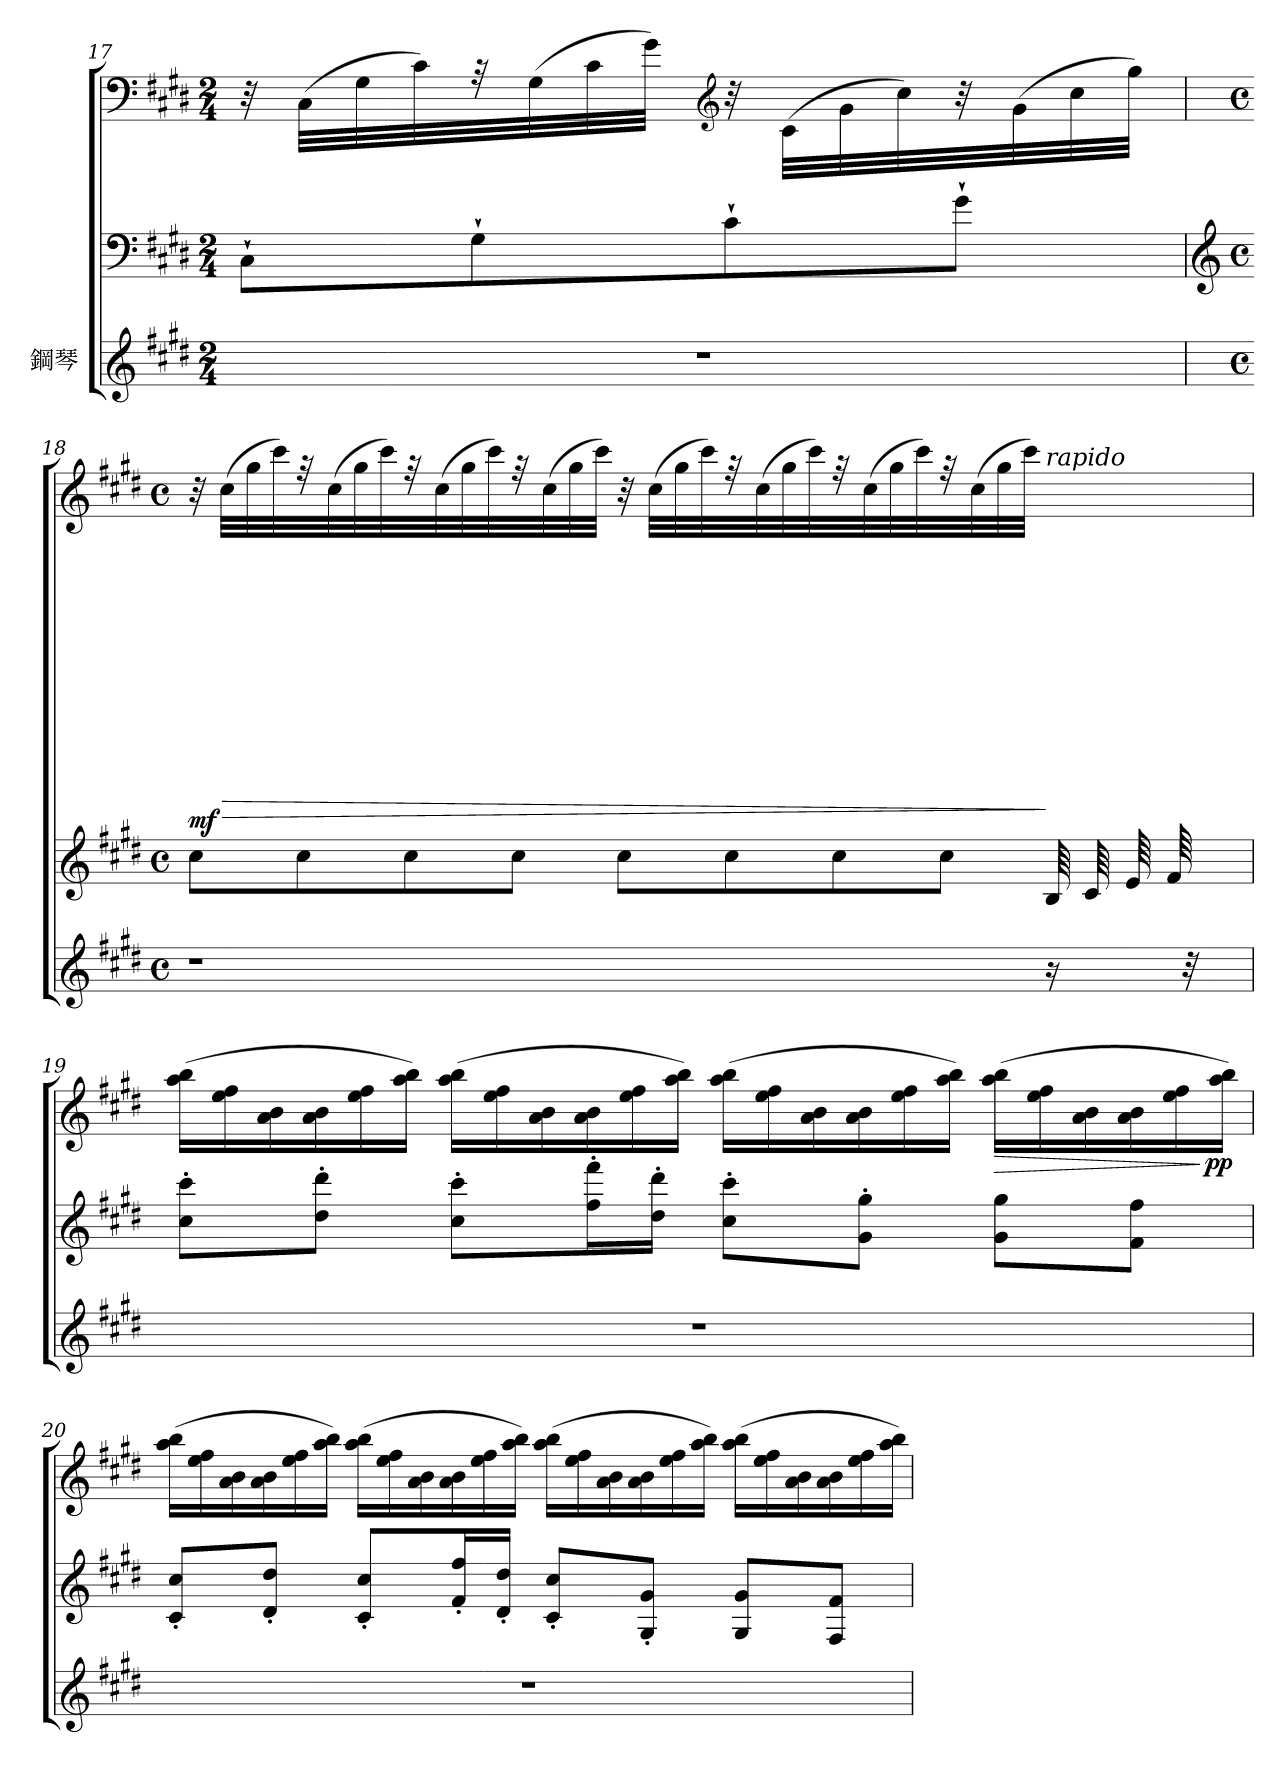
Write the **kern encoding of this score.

**kern	**kern	**kern	**dynam
*part1	*part1	*part1	*part1
*staff3	*staff2	*staff1	*staff1/2/3
*I"鋼琴	*	*	*
!!LO:LB:g=z
*clefG2	*clefF4	*clefF4	*
*k[f#c#g#d#]	*k[f#c#g#d#]	*k[f#c#g#d#]	*
*M2/4	*M2/4	*M2/4	*
=17	=17	=17	=17
2r	8C#`\L	32r	.
.	.	(>32C#\LLL	.
.	.	32G#\	.
.	.	32c#\)	.
.	8G#`\	32r	.
.	.	(>32G#\	.
.	.	32c#\	.
.	.	32g#\JJJ)	.
*	*	*clefG2	*
.	8c#`\	32r	.
.	.	(>32c#\LLL	.
.	.	32g#\	.
.	.	32cc#\)	.
.	8g#`\J	32r	.
.	.	(>32g#\	.
.	.	32cc#\	.
.	.	32gg#\JJJ)	.
=18	=18	=18	=18
*	*clefG2	*	*
*M4/4	*M4/4	*M4/4	*
*met(c)	*met(c)	*met(c)	*
!	!	!	!LO:HP:b
*	*	*^	*
!	!	!	!	!LO:DY:n=1:b
1r	8cc#\L	32r	16ryy	> mf
.	.	(>32cc#\LLL	.	.
*	*	*v	*v	*
.	.	32gg#\	.
.	.	32ccc#\)	.
.	8cc#\	32r	.
.	.	(>32cc#\	.
.	.	32gg#\	.
.	.	32ccc#\)	.
.	8cc#\	32r	.
.	.	(>32cc#\	.
.	.	32gg#\	.
.	.	32ccc#\)	.
.	8cc#\J	32r	.
.	.	(>32cc#\	.
.	.	32gg#\	.
.	.	32ccc#\JJJ)	.
.	8cc#\L	32r	.
.	.	(>32cc#\LLL	.
.	.	32gg#\	.
.	.	32ccc#\)	.
.	8cc#\	32r	.
.	.	(>32cc#\	.
.	.	32gg#\	.
.	.	32ccc#\)	.
.	8cc#\	32r	.
.	.	(>32cc#\	.
.	.	32gg#\	.
.	.	32ccc#\)	.
.	8cc#\J	32r	.
.	.	(>32cc#\	.
.	.	32gg#\	.
.	.	32ccc#\JJJ)	.
*	*	*MM56	*
!	!	!LO:TX:a:i:t=rapido	!
16r	(>64B/LLLL	16ryy	]
.	64c#/	.	.
.	64e/	.	.
.	64f#/	.	.
*	*	*^	*
32r	32ryy	32ryy	64a\ 64b\	.
.	.	.	64ee\ 64ff#\JJJJ)	.
*	*	*v	*v	*
!!LO:LB:g=z
=19	=19	=19	=19
*	*	*Xtuplet	*
*	*	*MM72	*
*	*	*^	*
!	!	!	!	!LO:DY:b
*	*	*v	*v	*
1r	8cc#\' 8ccc#\'L	(>24aa\ 24bb\LL	other-dynamics
.	.	24ee\ 24ff#\	.
.	.	24a\ 24b\	.
.	8dd#\' 8ddd#\'J	24a\ 24b\	.
.	.	24ee\ 24ff#\	.
.	.	24aa\ 24bb\JJ)	.
.	8cc#\' 8ccc#\'L	(>24aa\ 24bb\LL	.
.	.	24ee\ 24ff#\	.
.	.	24a\ 24b\	.
.	16ff#\' 16fff#\'L	24a\ 24b\	.
.	.	24ee\ 24ff#\	.
.	16dd#\' 16ddd#\'JJ	.	.
.	.	24aa\ 24bb\JJ)	.
.	8cc#\' 8ccc#\'L	(>24aa\ 24bb\LL	.
.	.	24ee\ 24ff#\	.
.	.	24a\ 24b\	.
.	8g#\' 8gg#\'J	24a\ 24b\	.
.	.	24ee\ 24ff#\	.
.	.	24aa\ 24bb\JJ)	.
!	!	!	!LO:HP:b
.	8g#\ 8gg#\L	(>24aa\ 24bb\LL	>
.	.	24ee\ 24ff#\	.
.	.	24a\ 24b\	.
.	8f#\ 8ff#\J	24a\ 24b\	.
.	.	24ee\ 24ff#\	.
!	!	!	!LO:DY:n=1:b
.	.	24aa\ 24bb\JJ)	] pp
=20	=20	=20	=20
1r	8c#/' 8cc#/'L	(>24aa\ 24bb\LL	.
.	.	24ee\ 24ff#\	.
.	.	24a\ 24b\	.
.	8d#/' 8dd#/'J	24a\ 24b\	.
.	.	24ee\ 24ff#\	.
.	.	24aa\ 24bb\JJ)	.
.	8c#/' 8cc#/'L	(>24aa\ 24bb\LL	.
.	.	24ee\ 24ff#\	.
.	.	24a\ 24b\	.
.	16f#/' 16ff#/'L	24a\ 24b\	.
.	.	24ee\ 24ff#\	.
.	16d#/' 16dd#/'JJ	.	.
.	.	24aa\ 24bb\JJ)	.
.	8c#/' 8cc#/'L	(>24aa\ 24bb\LL	.
.	.	24ee\ 24ff#\	.
.	.	24a\ 24b\	.
.	8G#/' 8g#/'J	24a\ 24b\	.
.	.	24ee\ 24ff#\	.
.	.	24aa\ 24bb\JJ)	.
.	8G#/ 8g#/L	(>24aa\ 24bb\LL	.
.	.	24ee\ 24ff#\	.
.	.	24a\ 24b\	.
.	8F#/ 8f#/J	24a\ 24b\	.
.	.	24ee\ 24ff#\	.
.	.	24aa\ 24bb\JJ)	.
=	=	=	=
*-	*-	*-	*-
